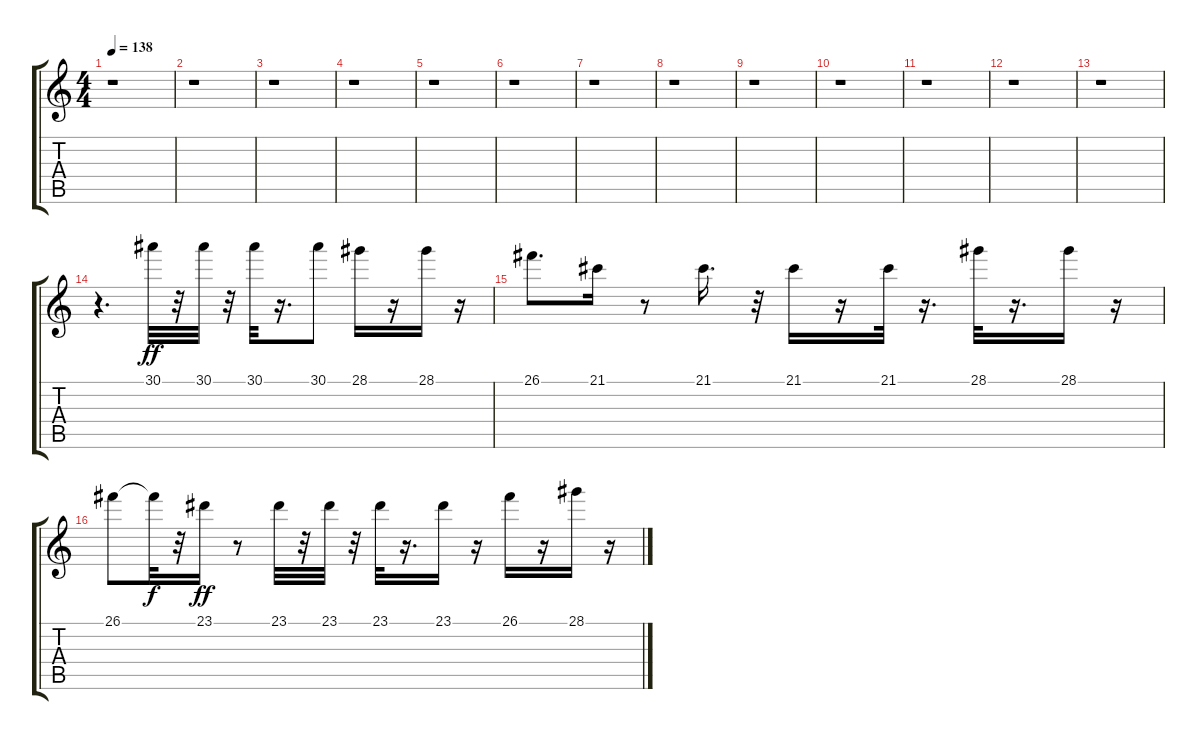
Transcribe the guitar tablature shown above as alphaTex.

\track "" {instrument ocarina}
\staff {score tabs}
\tuning (E4 B3 G3 D3 A2 E2) {hide}
\ts (4 4)
\tempo 138
\clef g2
\ks c
r.1{dy ff} |
r.1 |
r.1 |
r.1 |
r.1 |
r.1 |
r.1 |
r.1 |
r.1 |
r.1 |
r.1 |
r.1 |
r.1 |
r.4{d} 30.1.32 r.32 30.1.32 r.32 30.1.32 r.16{d} 30.1.8 28.1.16 r.16 28.1.16 r.16 |
26.1.8{d} 21.1.16 r.8 21.1.16{d} r.32 21.1.16 r.16 21.1.32 r.16{d} 28.1.32 r.16{d} 28.1.16 r.16 |
26.1.8 26.1{t}.32{dy f} r.32 23.1.16{dy ff} r.8 23.1.32 r.32 23.1.32 r.32 23.1.32 r.16{d} 23.1.16 r.16 26.1.16 r.16 28.1.16 r.16
